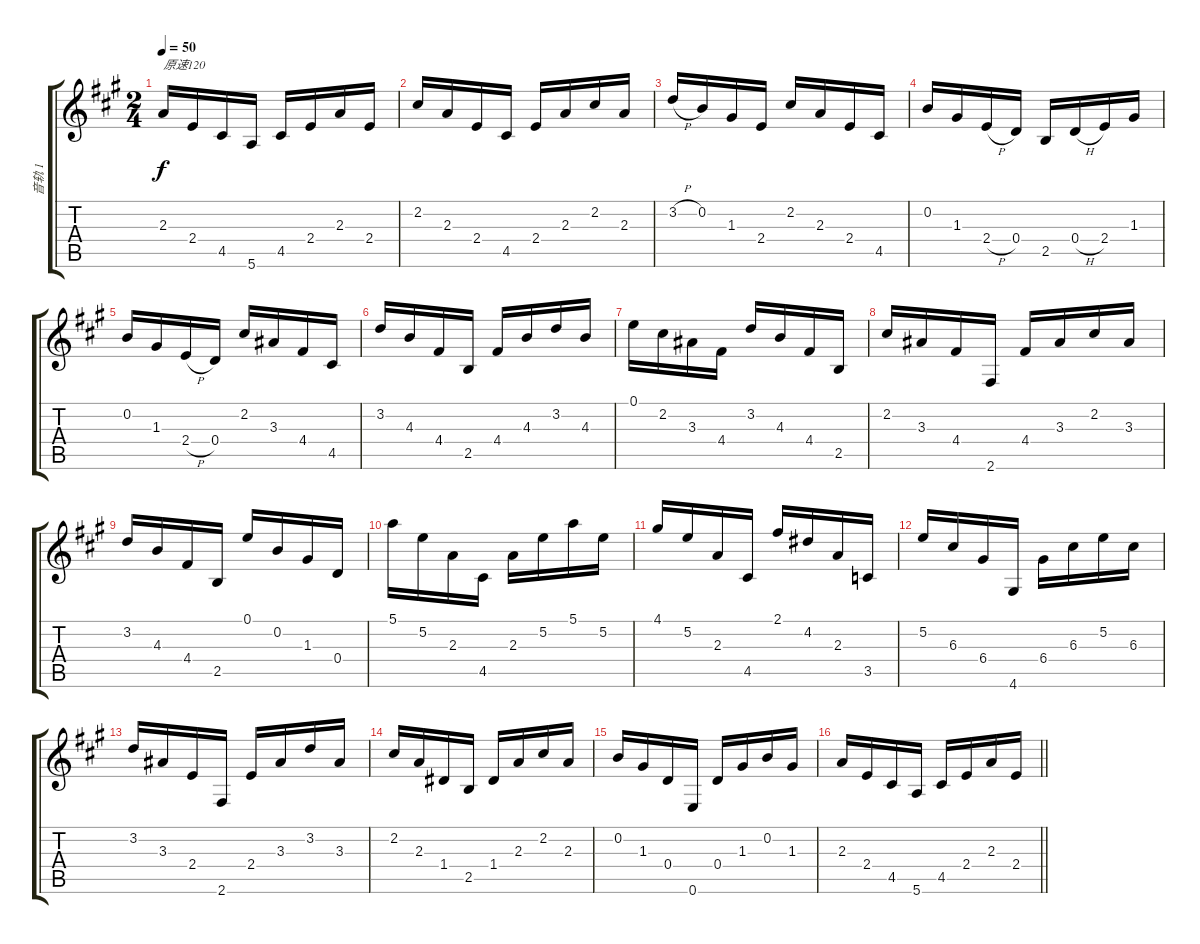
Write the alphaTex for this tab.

\track ("音轨 1" "音轨 1") {instrument electricguitarjazz}
\staff {score tabs}
\tuning (E4 B3 G3 D3 A2 E2) {hide}
\ts (2 4)
\tempo 50
\clef g2
\ks a
2.3.16{txt "原速120" dy f instrument electricguitarjazz} 2.4.16 4.5.16 5.6.16 4.5.16 2.4.16 2.3.16 2.4.16 |
2.2.16 2.3.16 2.4.16 4.5.16 2.4.16 2.3.16 2.2.16 2.3.16 |
3.2{h}.16 0.2.16 1.3.16 2.4.16 2.2.16 2.3.16 2.4.16 4.5.16 |
0.2.16 1.3.16 2.4{h}.16 0.4.16 2.5.16 0.4{h}.16 2.4.16 1.3.16 |
0.2.16 1.3.16 2.4{h}.16 0.4.16 2.2.16 3.3.16 4.4.16 4.5.16 |
3.2.16 4.3.16 4.4.16 2.5.16 4.4.16 4.3.16 3.2.16 4.3.16 |
0.1.16 2.2.16 3.3.16 4.4.16 3.2.16 4.3.16 4.4.16 2.5.16 |
2.2.16 3.3.16 4.4.16 2.6.16 4.4.16 3.3.16 2.2.16 3.3.16 |
3.2.16 4.3.16 4.4.16 2.5.16 0.1.16 0.2.16 1.3.16 0.4.16 |
5.1.16 5.2.16 2.3.16 4.5.16 2.3.16 5.2.16 5.1.16 5.2.16 |
4.1.16 5.2.16 2.3.16 4.5.16 2.1.16 4.2.16 2.3.16 3.5.16 |
5.2.16 6.3.16 6.4.16 4.6.16 6.4.16 6.3.16 5.2.16 6.3.16 |
3.2.16 3.3.16 2.4.16 2.6.16 2.4.16 3.3.16 3.2.16 3.3.16 |
2.2.16 2.3.16 1.4.16 2.5.16 1.4.16 2.3.16 2.2.16 2.3.16 |
0.2.16 1.3.16 0.4.16 0.6.16 0.4.16 1.3.16 0.2.16 1.3.16 |
\barLineRight lightlight
2.3.16 2.4.16 4.5.16 5.6.16 4.5.16 2.4.16 2.3.16 2.4.16
